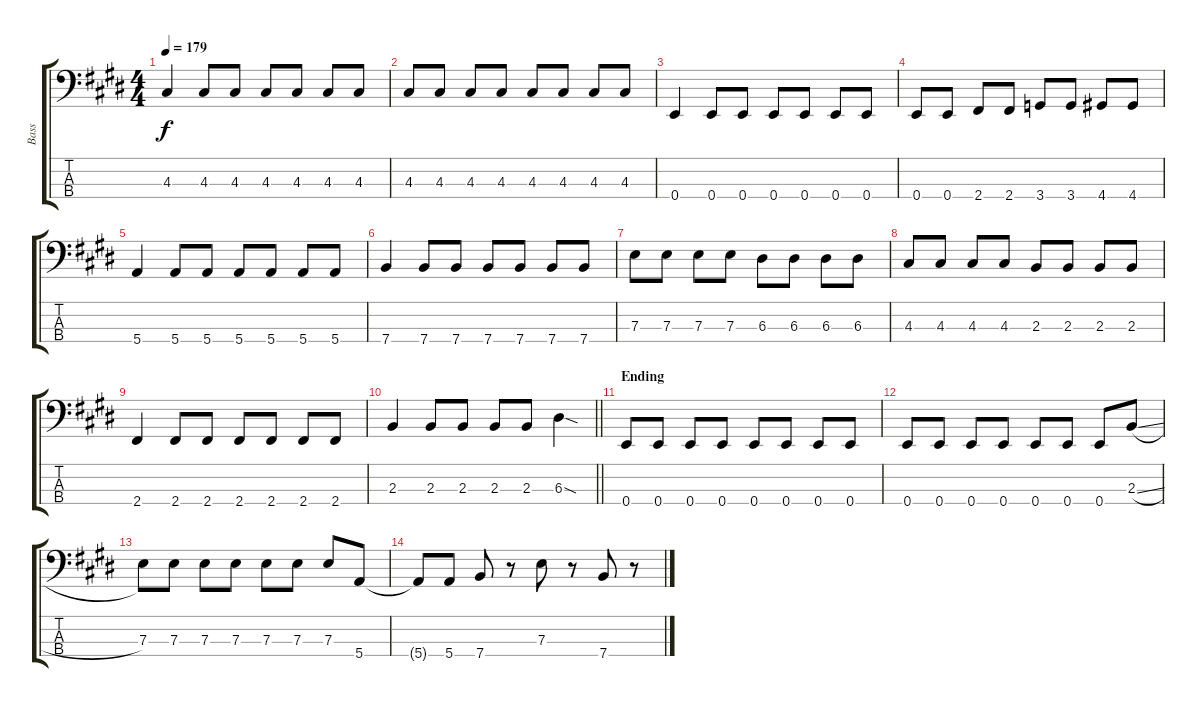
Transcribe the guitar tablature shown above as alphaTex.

\track ("Bass" "Bass") {instrument electricbassfinger}
\staff {score tabs}
\tuning (G2 D2 A1 E1) {hide}
\ts (4 4)
\tempo 179
\clef f4
\ks e
4.3.4{dy f} 4.3.8 4.3.8 4.3.8 4.3.8 4.3.8 4.3.8 |
4.3.8 4.3.8 4.3.8 4.3.8 4.3.8 4.3.8 4.3.8 4.3.8 |
0.4.4 0.4.8 0.4.8 0.4.8 0.4.8 0.4.8 0.4.8 |
0.4.8 0.4.8 2.4.8 2.4.8 3.4.8 3.4.8 4.4.8 4.4.8 |
5.4.4 5.4.8 5.4.8 5.4.8 5.4.8 5.4.8 5.4.8 |
7.4.4 7.4.8 7.4.8 7.4.8 7.4.8 7.4.8 7.4.8 |
7.3.8 7.3.8 7.3.8 7.3.8 6.3.8 6.3.8 6.3.8 6.3.8 |
4.3.8 4.3.8 4.3.8 4.3.8 2.3.8 2.3.8 2.3.8 2.3.8 |
2.4.4 2.4.8 2.4.8 2.4.8 2.4.8 2.4.8 2.4.8 |
\barLineRight lightlight
2.3.4 2.3.8 2.3.8 2.3.8 2.3.8 6.3{sod}.4 |
\section ("" "Ending")
0.4.8 0.4.8 0.4.8 0.4.8 0.4.8 0.4.8 0.4.8 0.4.8 |
0.4.8 0.4.8 0.4.8 0.4.8 0.4.8 0.4.8 0.4.8 2.3{sl}.8 |
7.3.8 7.3.8 7.3.8 7.3.8 7.3.8 7.3.8 7.3.8 5.4.8 |
5.4{t}.8 5.4.8 7.4.8 r.8 7.3.8 r.8 7.4.8 r.8
